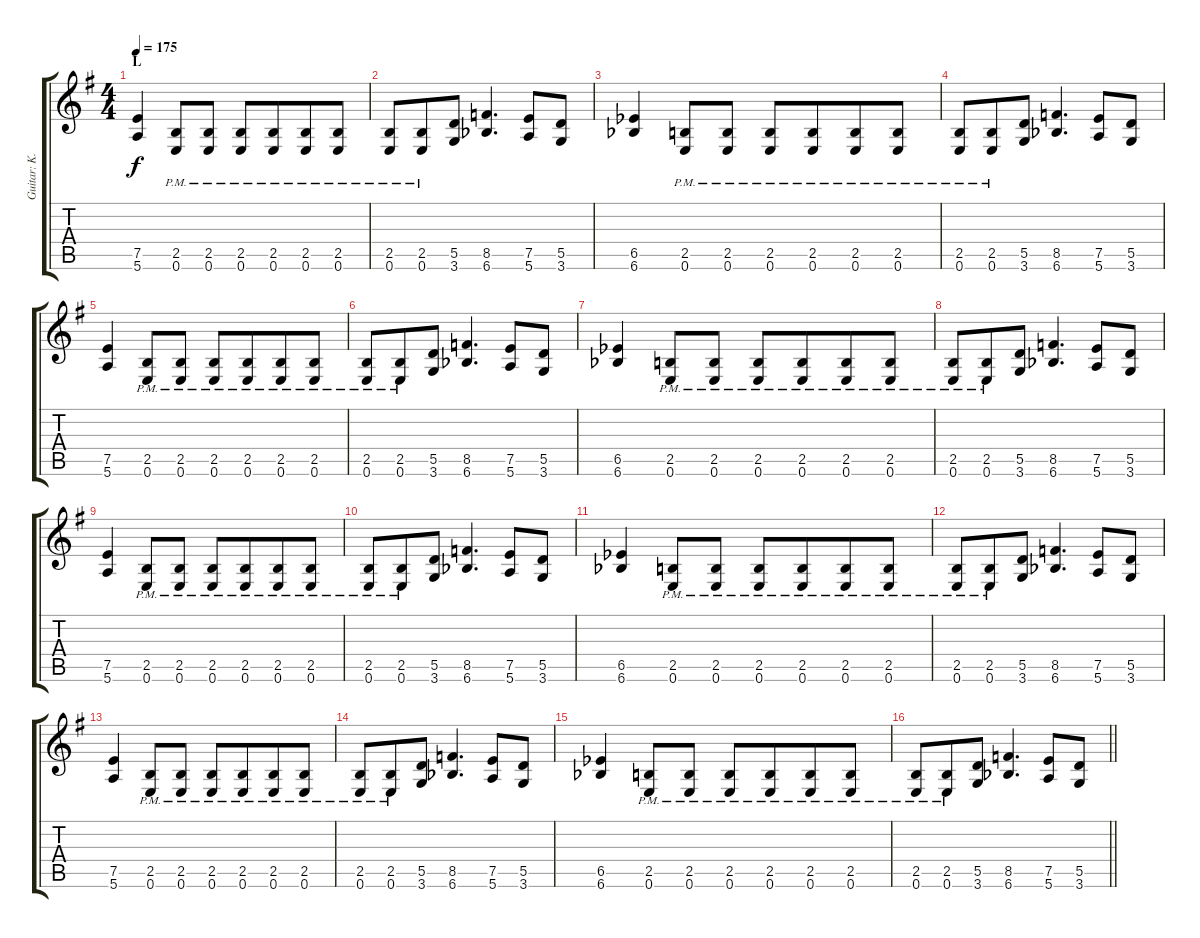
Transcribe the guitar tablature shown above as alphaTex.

\track ("Guitar: K.K." "Guitar: K.") {instrument distortionguitar}
\staff {score tabs}
\tuning (E4 B3 G3 D3 A2 E2) {hide}
\ts (4 4)
\section ("" "L")
\tempo 175
\clef g2
\ks g
(7.5 5.6).4{dy f} (2.5{pm} 0.6{pm}).8 (2.5{pm} 0.6{pm}).8 (2.5{pm} 0.6{pm}).8 (2.5{pm} 0.6{pm}).8{beam merge} (2.5{pm} 0.6{pm}).8 (2.5{pm} 0.6{pm}).8 |
(2.5{pm} 0.6{pm}).8 (2.5{pm} 0.6{pm}).8{beam merge} (5.5 3.6).8 (8.5 6.6{acc b}).4{d} (7.5 5.6).8 (5.5 3.6).8 |
(6.5{acc b} 6.6{acc b}).4 (2.5{pm} 0.6{pm}).8 (2.5{pm} 0.6{pm}).8 (2.5{pm} 0.6{pm}).8 (2.5{pm} 0.6{pm}).8{beam merge} (2.5{pm} 0.6{pm}).8 (2.5{pm} 0.6{pm}).8 |
(2.5{pm} 0.6{pm}).8 (2.5{pm} 0.6{pm}).8{beam merge} (5.5 3.6).8 (8.5 6.6{acc b}).4{d} (7.5 5.6).8 (5.5 3.6).8 |
(7.5 5.6).4 (2.5{pm} 0.6{pm}).8 (2.5{pm} 0.6{pm}).8 (2.5{pm} 0.6{pm}).8 (2.5{pm} 0.6{pm}).8{beam merge} (2.5{pm} 0.6{pm}).8 (2.5{pm} 0.6{pm}).8 |
(2.5{pm} 0.6{pm}).8 (2.5{pm} 0.6{pm}).8{beam merge} (5.5 3.6).8 (8.5 6.6{acc b}).4{d} (7.5 5.6).8 (5.5 3.6).8 |
(6.5{acc b} 6.6{acc b}).4 (2.5{pm} 0.6{pm}).8 (2.5{pm} 0.6{pm}).8 (2.5{pm} 0.6{pm}).8 (2.5{pm} 0.6{pm}).8{beam merge} (2.5{pm} 0.6{pm}).8 (2.5{pm} 0.6{pm}).8 |
(2.5{pm} 0.6{pm}).8 (2.5{pm} 0.6{pm}).8{beam merge} (5.5 3.6).8 (8.5 6.6{acc b}).4{d} (7.5 5.6).8 (5.5 3.6).8 |
(7.5 5.6).4 (2.5{pm} 0.6{pm}).8 (2.5{pm} 0.6{pm}).8 (2.5{pm} 0.6{pm}).8 (2.5{pm} 0.6{pm}).8{beam merge} (2.5{pm} 0.6{pm}).8 (2.5{pm} 0.6{pm}).8 |
(2.5{pm} 0.6{pm}).8 (2.5{pm} 0.6{pm}).8{beam merge} (5.5 3.6).8 (8.5 6.6{acc b}).4{d} (7.5 5.6).8 (5.5 3.6).8 |
(6.5{acc b} 6.6{acc b}).4 (2.5{pm} 0.6{pm}).8 (2.5{pm} 0.6{pm}).8 (2.5{pm} 0.6{pm}).8 (2.5{pm} 0.6{pm}).8{beam merge} (2.5{pm} 0.6{pm}).8 (2.5{pm} 0.6{pm}).8 |
(2.5{pm} 0.6{pm}).8 (2.5{pm} 0.6{pm}).8{beam merge} (5.5 3.6).8 (8.5 6.6{acc b}).4{d} (7.5 5.6).8 (5.5 3.6).8 |
(7.5 5.6).4 (2.5{pm} 0.6{pm}).8 (2.5{pm} 0.6{pm}).8 (2.5{pm} 0.6{pm}).8 (2.5{pm} 0.6{pm}).8{beam merge} (2.5{pm} 0.6{pm}).8 (2.5{pm} 0.6{pm}).8 |
(2.5{pm} 0.6{pm}).8 (2.5{pm} 0.6{pm}).8{beam merge} (5.5 3.6).8 (8.5 6.6{acc b}).4{d} (7.5 5.6).8 (5.5 3.6).8 |
(6.5{acc b} 6.6{acc b}).4 (2.5{pm} 0.6{pm}).8 (2.5{pm} 0.6{pm}).8 (2.5{pm} 0.6{pm}).8 (2.5{pm} 0.6{pm}).8{beam merge} (2.5{pm} 0.6{pm}).8 (2.5{pm} 0.6{pm}).8 |
\barLineRight lightlight
(2.5{pm} 0.6{pm}).8 (2.5{pm} 0.6{pm}).8{beam merge} (5.5 3.6).8 (8.5 6.6{acc b}).4{d} (7.5 5.6).8 (5.5 3.6).8
